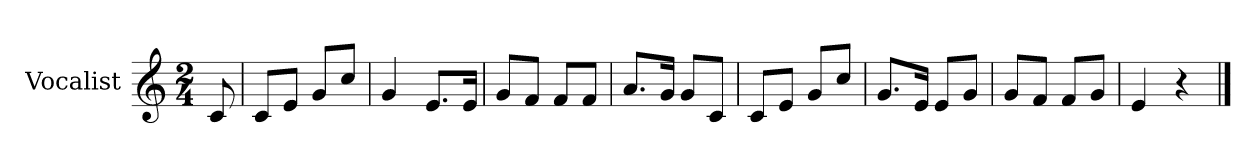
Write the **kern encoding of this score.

**kern
*part1
*staff1
*I"Vocalist
*k[]
*C:
*M2/4
=
8c
=1
8cL
8eJ
8gL
8ccJ
=2
4g
8.eL
16eJk
=3
8gL
8fJ
8fL
8fJ
=4
8.aL
16gJk
8gL
8cJ
=5
8cL
8eJ
8gL
8ccJ
=6
8.gL
16eJk
8eL
8gJ
=7
8gL
8fJ
8fL
8gJ
=8
4e
4r
==
*-
